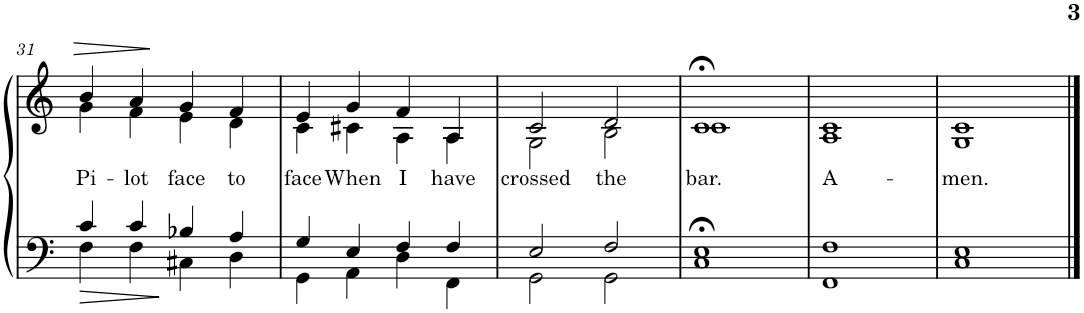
**kern	**kern	**text	**dynam
*part1	*part1	*part1	*part1
*staff2	*staff1	*staff1	*staff1/2
*I"Piano	*	*	*
*I'Pno.	*	*	*
!!LO:PB:g=z
*clefF4	*clefG2	*	*
*k[]	*k[]	*	*
*M4/4	*M4/4	*	*
=31	=31	=31	=31
*^	*	*	*
!	!	!	!LO:LY:b	!LO:HP:b
*	*	*^	*	*
4c/	4F\	4b/	4g\	Pi-	>
!	!	!	!	!LO:LY:b	!
4c/	4F\	4a/	4f\	-lot	.
!	!	!	!	!LO:LY:b	!
4B-X/	4C#X\	4g/	4e\	face	]
!	!	!	!	!LO:LY:b	!
4A/	4D\	4f/	4d\	to	.
=32	=32	=32	=32	=32	=32
!	!	!	!	!LO:LY:b	!
4G/	4GG\	4e/	4c\	face	.
!	!	!	!	!LO:LY:b	!
4E/	4AA\	4g/	4c#X\	When	.
!	!	!	!	!LO:LY:b	!
4F/	4D\	4f/	4A\	I	.
!	!	!	!	!LO:LY:b	!
4F/	4FF\	4A/	4A\	have	.
=33	=33	=33	=33	=33	=33
!	!	!	!	!LO:LY:b	!
2E/	2GG\	2c/	2G\	crossed	.
!	!	!	!	!LO:LY:b	!
2F/	2GG\	2d/	2B\	the	.
=34	=34	=34	=34	=34	=34
!	!	!	!	!LO:LY:b	!
1E;<	1C	1c;<	1c	bar.	.
=35	=35	=35	=35	=35	=35
!	!	!	!	!LO:LY:b	!
1F	1FF	1c	1A	A-	.
=36	=36	=36	=36	=36	=36
!	!	!	!	!LO:LY:b	!
1E	1C	1c	1G	-men.	.
*v	*v	*	*	*	*
*	*v	*v	*	*
==	==	==	==
*-	*-	*-	*-
